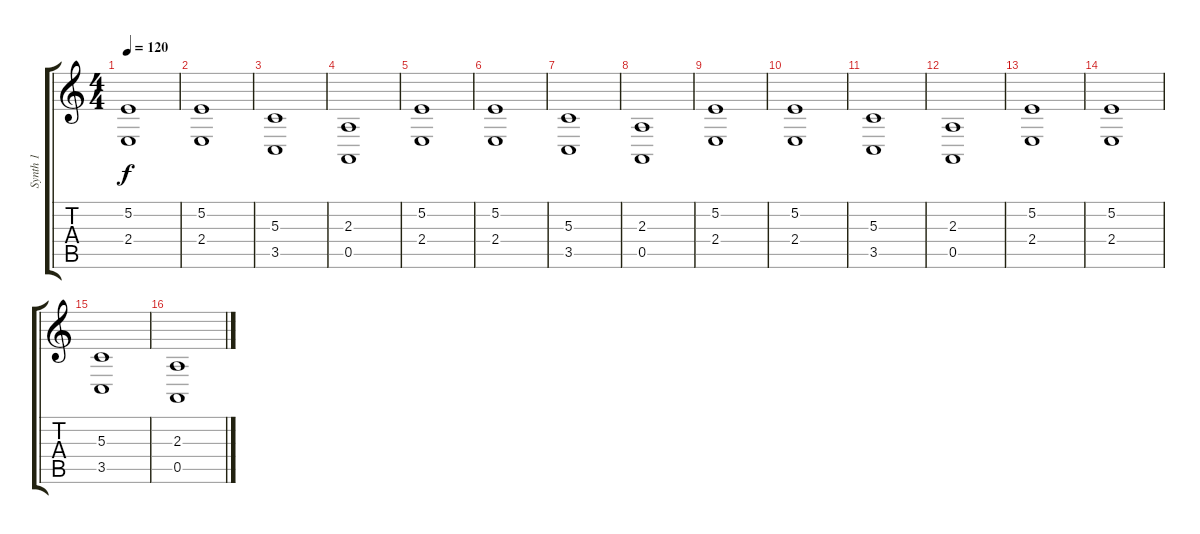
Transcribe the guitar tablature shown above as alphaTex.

\track ("Synth 1" "Synth 1") {instrument stringensemble1}
\staff {score tabs}
\tuning (E4 B3 G3 D3 A2 E2) {hide}
\ts (4 4)
\tempo 120
\clef g2
\ks c
(5.2 2.4).1{dy f} |
(5.2 2.4).1 |
(5.3 3.5).1 |
(2.3 0.5).1 |
(5.2 2.4).1 |
(5.2 2.4).1 |
(5.3 3.5).1 |
(2.3 0.5).1 |
\section ("" "")
(5.2 2.4).1 |
(5.2 2.4).1 |
(5.3 3.5).1 |
(2.3 0.5).1 |
(5.2 2.4).1 |
(5.2 2.4).1 |
(5.3 3.5).1 |
(2.3 0.5).1
